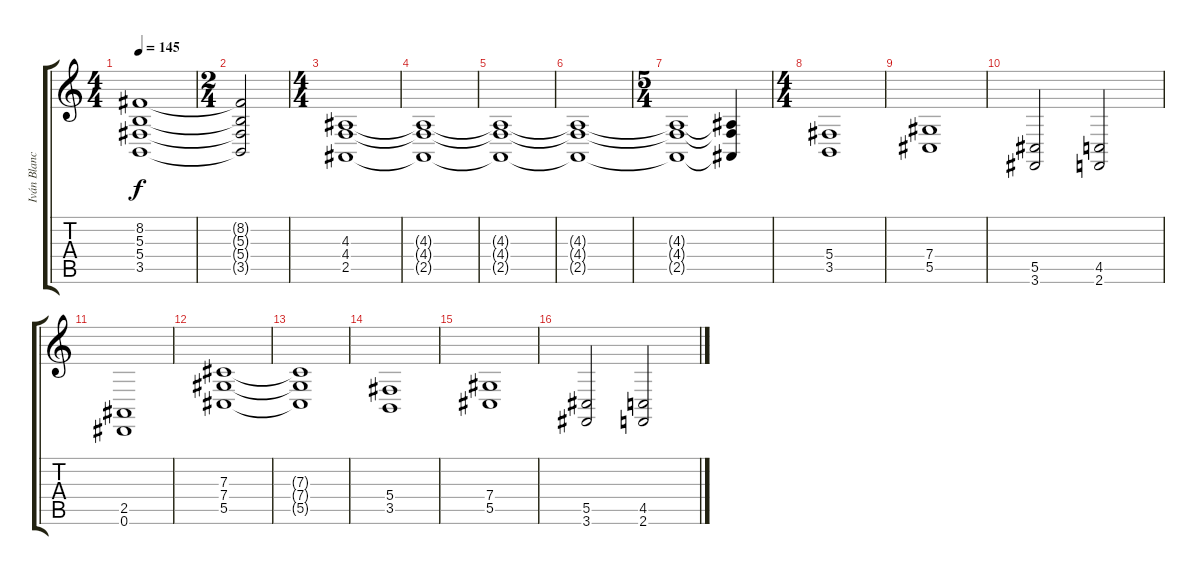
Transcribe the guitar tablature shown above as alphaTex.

\track ("Iván Blanco" "Iván Blanc") {instrument choiraahs}
\staff {score tabs}
\tuning (Eb4 Bb3 Gb3 Db3 Ab2 Eb2) {hide}
\ts (4 4)
\tempo 145
\clef g2
\ks c
(8.2 5.3 5.4 3.5).1{dy f} |
\ts (2 4)
(8.2{t} 5.3{t} 5.4{t} 3.5{t}).2 |
\ts (4 4)
(4.3 4.4 2.5).1 |
(4.3{t} 4.4{t} 2.5{t}).1 |
(4.3{t} 4.4{t} 2.5{t}).1 |
(4.3{t} 4.4{t} 2.5{t}).1 |
\ts (5 4)
(4.3{t} 4.4{t} 2.5{t}).1 (4.3{t} 4.4{t} 2.5{t}).4 |
\ts (4 4)
(5.4 3.5).1 |
(7.4 5.5).1 |
(5.5 3.6).2 (4.5 2.6).2 |
(2.5 0.6).1 |
(7.3 7.4 5.5).1 |
(7.3{t} 7.4{t} 5.5{t}).1 |
(5.4 3.5).1 |
(7.4 5.5).1 |
(5.5 3.6).2 (4.5 2.6).2
